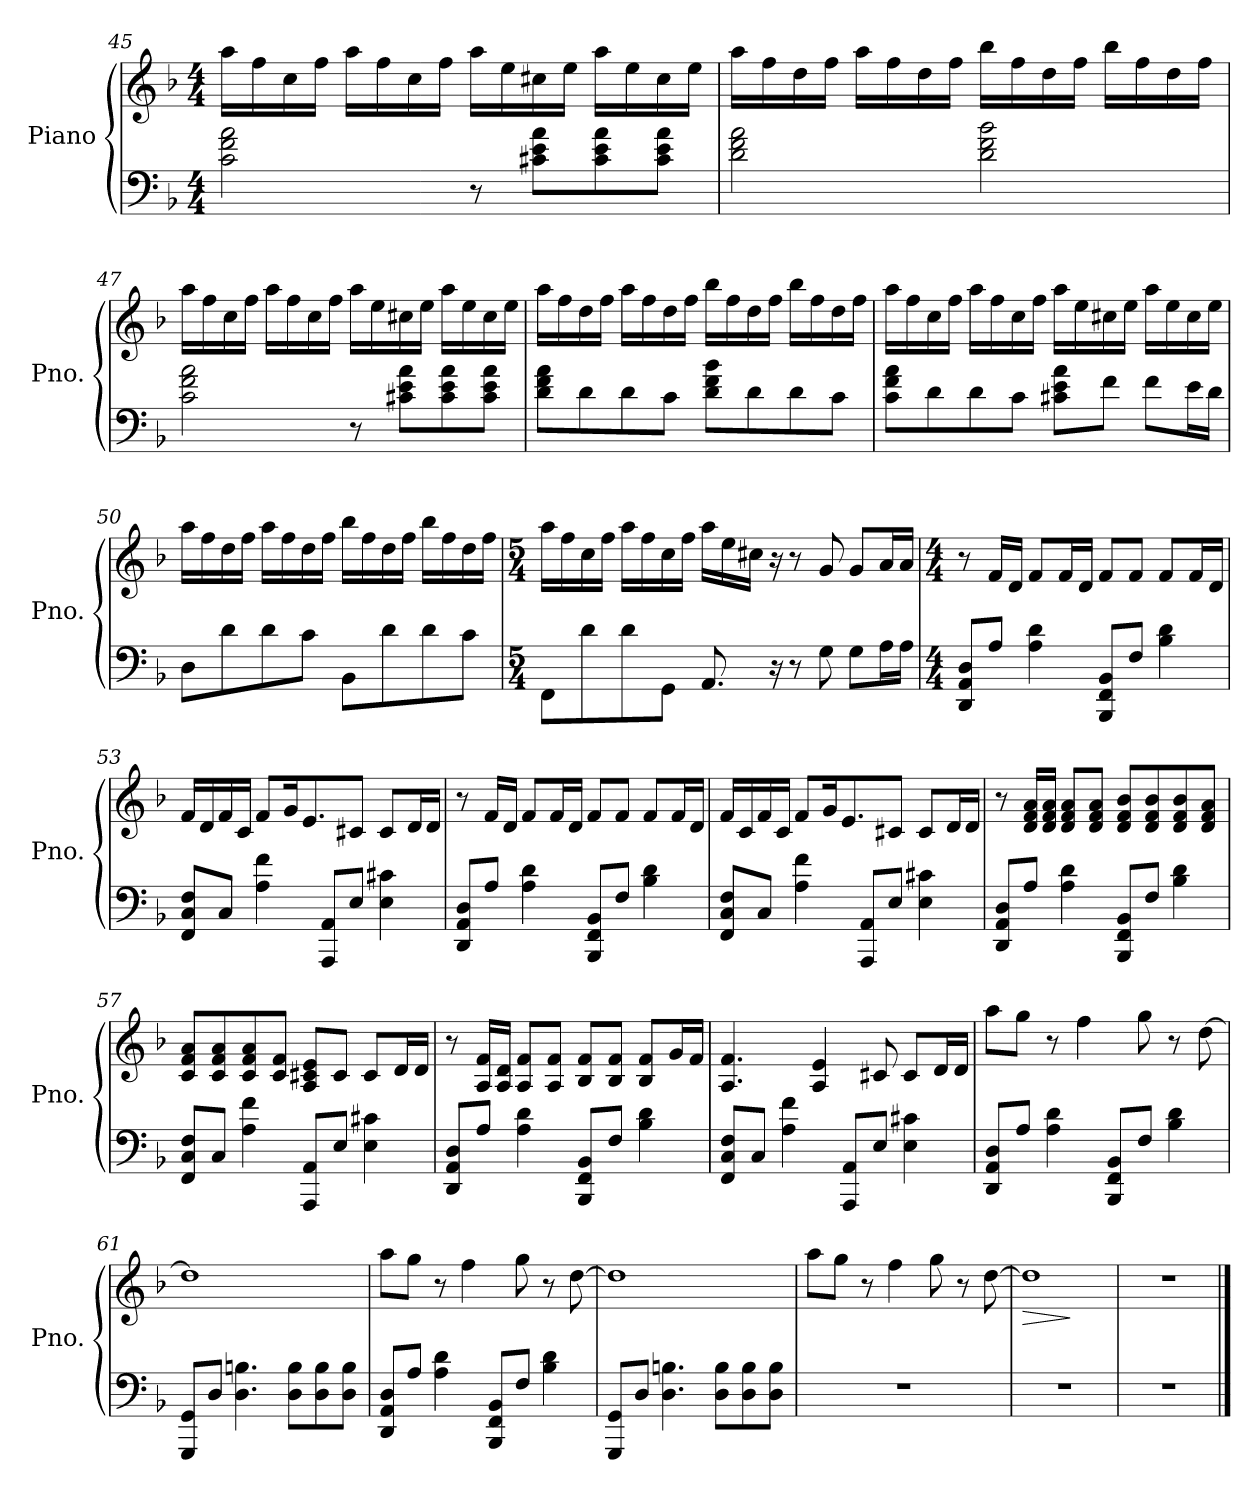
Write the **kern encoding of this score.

**kern	**kern	**dynam
*part1	*part1	*part1
*staff2	*staff1	*staff1/2
*I"Piano	*	*
*I'Pno.	*	*
*clefF4	*clefG2	*
*k[b-]	*k[b-]	*
*M4/4	*M4/4	*
=45	=45	=45
2c\ 2f\ 2a\	16aa\LL	.
.	16ff\	.
.	16cc\	.
.	16ff\JJ	.
.	16aa\LL	.
.	16ff\	.
.	16cc\	.
.	16ff\JJ	.
8r	16aa\LL	.
.	16ee\	.
8c#X\ 8e\ 8a\L	16cc#X\	.
.	16ee\JJ	.
8c#\ 8e\ 8a\	16aa\LL	.
.	16ee\	.
8c#\ 8e\ 8a\J	16cc#\	.
.	16ee\JJ	.
=46	=46	=46
2d\ 2f\ 2a\	16aa\LL	.
.	16ff\	.
.	16dd\	.
.	16ff\JJ	.
.	16aa\LL	.
.	16ff\	.
.	16dd\	.
.	16ff\JJ	.
2d\ 2f\ 2b-\	16bb-\LL	.
.	16ff\	.
.	16dd\	.
.	16ff\JJ	.
.	16bb-\LL	.
.	16ff\	.
.	16dd\	.
.	16ff\JJ	.
!!LO:LB:g=z
=47	=47	=47
2c\ 2f\ 2a\	16aa\LL	.
.	16ff\	.
.	16cc\	.
.	16ff\JJ	.
.	16aa\LL	.
.	16ff\	.
.	16cc\	.
.	16ff\JJ	.
8r	16aa\LL	.
.	16ee\	.
8c#X\ 8e\ 8a\L	16cc#X\	.
.	16ee\JJ	.
8c#\ 8e\ 8a\	16aa\LL	.
.	16ee\	.
8c#\ 8e\ 8a\J	16cc#\	.
.	16ee\JJ	.
=48	=48	=48
8d\ 8f\ 8a\L	16aa\LL	.
.	16ff\	.
8d\	16dd\	.
.	16ff\JJ	.
8d\	16aa\LL	.
.	16ff\	.
8c\J	16dd\	.
.	16ff\JJ	.
8d\ 8f\ 8b-\L	16bb-\LL	.
.	16ff\	.
8d\	16dd\	.
.	16ff\JJ	.
8d\	16bb-\LL	.
.	16ff\	.
8c\J	16dd\	.
.	16ff\JJ	.
!!LO:LB:g=z
=49	=49	=49
8c\ 8f\ 8a\L	16aa\LL	.
.	16ff\	.
8d\	16cc\	.
.	16ff\JJ	.
8d\	16aa\LL	.
.	16ff\	.
8c\J	16cc\	.
.	16ff\JJ	.
8c#X\ 8e\ 8a\L	16aa\LL	.
.	16ee\	.
8f\J	16cc#X\	.
.	16ee\JJ	.
8f\L	16aa\LL	.
.	16ee\	.
16e\L	16cc#\	.
16d\JJ	16ee\JJ	.
=50	=50	=50
8D\L	16aa\LL	.
.	16ff\	.
8d\	16dd\	.
.	16ff\JJ	.
8d\	16aa\LL	.
.	16ff\	.
8c\J	16dd\	.
.	16ff\JJ	.
8BB-\L	16bb-\LL	.
.	16ff\	.
8d\	16dd\	.
.	16ff\JJ	.
8d\	16bb-\LL	.
.	16ff\	.
8c\J	16dd\	.
.	16ff\JJ	.
!!LO:LB:g=z
=51	=51	=51
*M5/4	*M5/4	*
8FF\L	16aa\LL	.
.	16ff\	.
8d\	16cc\	.
.	16ff\JJ	.
8d\	16aa\LL	.
.	16ff\	.
8GG\J	16cc\	.
.	16ff\JJ	.
8.AA/	16aa\LL	.
.	16ee\	.
.	16cc#X\JJ	.
16r	16r	.
8r	8r	.
8G\	8g/	.
8G\L	8g/L	.
16A\L	16a/L	.
16A\JJ	16a/JJ	.
=52	=52	=52
*M4/4	*M4/4	*
8DD/ 8AA/ 8D/L	8r	.
8A/J	16f/LL	.
.	16d/JJ	.
4A\ 4d\	8f/L	.
.	16f/L	.
.	16d/JJ	.
8BBB-/ 8FF/ 8BB-/L	8f/L	.
8F/J	8f/J	.
4B-\ 4d\	8f/L	.
.	16f/L	.
.	16d/JJ	.
=53	=53	=53
8FF/ 8C/ 8F/L	16f/LL	.
.	16d/	.
8C/J	16f/	.
.	16c/JJ	.
4A\ 4f\	8f/L	.
.	16g/K	.
.	8.e/	.
8AAA/ 8AA/L	.	.
8E/J	8c#X/J	.
4E\ 4c#X\	8c#/L	.
.	16d/L	.
.	16d/JJ	.
!!LO:LB:g=z
=54	=54	=54
8DD/ 8AA/ 8D/L	8r	.
8A/J	16f/LL	.
.	16d/JJ	.
4A\ 4d\	8f/L	.
.	16f/L	.
.	16d/JJ	.
8BBB-/ 8FF/ 8BB-/L	8f/L	.
8F/J	8f/J	.
4B-\ 4d\	8f/L	.
.	16f/L	.
.	16d/JJ	.
=55	=55	=55
8FF/ 8C/ 8F/L	16f/LL	.
.	16c/	.
8C/J	16f/	.
.	16c/JJ	.
4A\ 4f\	8f/L	.
.	16g/K	.
.	8.e/	.
8AAA/ 8AA/L	.	.
8E/J	8c#X/J	.
4E\ 4c#X\	8c#/L	.
.	16d/L	.
.	16d/JJ	.
=56	=56	=56
8DD/ 8AA/ 8D/L	8r	.
8A/J	16d/ 16f/ 16a/LL	.
.	16d/ 16f/ 16a/JJ	.
4A\ 4d\	8d/ 8f/ 8a/L	.
.	8d/ 8f/ 8a/J	.
8BBB-/ 8FF/ 8BB-/L	8d/ 8f/ 8b-/L	.
8F/J	8d/ 8f/ 8b-/	.
4B-\ 4d\	8d/ 8f/ 8b-/	.
.	8d/ 8f/ 8a/J	.
=57	=57	=57
8FF/ 8C/ 8F/L	8c/ 8f/ 8a/L	.
8C/J	8c/ 8f/ 8a/	.
4A\ 4f\	8c/ 8f/ 8a/	.
.	8c/ 8f/J	.
8AAA/ 8AA/L	8A/ 8c#X/ 8e/L	.
8E/J	8c#/J	.
4E\ 4c#X\	8c#/L	.
.	16d/L	.
.	16d/JJ	.
!!LO:PB:g=z
=58	=58	=58
8DD/ 8AA/ 8D/L	8r	.
8A/J	16A/ 16f/LL	.
.	16A/ 16d/JJ	.
4A\ 4d\	8A/ 8f/L	.
.	8A/ 8f/J	.
8BBB-/ 8FF/ 8BB-/L	8B-/ 8f/L	.
8F/J	8B-/ 8f/J	.
4B-\ 4d\	8B-/ 8f/L	.
.	16g/L	.
.	16f/JJ	.
=59	=59	=59
8FF/ 8C/ 8F/L	4.A/ 4.f/	.
8C/J	.	.
4A\ 4f\	.	.
.	4A/ 4e/	.
8AAA/ 8AA/L	.	.
8E/J	8c#X/	.
4E\ 4c#X\	8c#/L	.
.	16d/L	.
.	16d/JJ	.
=60	=60	=60
8DD/ 8AA/ 8D/L	8aa\L	.
8A/J	8gg\J	.
4A\ 4d\	8r	.
.	4ff\	.
8BBB-/ 8FF/ 8BB-/L	.	.
8F/J	8gg\	.
4B-\ 4d\	8r	.
.	[8dd\	.
=61	=61	=61
8GGG/ 8GG/L	1dd]	.
8D/J	.	.
4.D\ 4.Bn\	.	.
8D\ 8B\L	.	.
8D\ 8B\	.	.
8D\ 8B\J	.	.
!!LO:LB:g=z
=62	=62	=62
8DD/ 8AA/ 8D/L	8aa\L	.
8A/J	8gg\J	.
4A\ 4d\	8r	.
.	4ff\	.
8BBB-/ 8FF/ 8BB-/L	.	.
8F/J	8gg\	.
4B-\ 4d\	8r	.
.	[8dd\	.
=63	=63	=63
8GGG/ 8GG/L	1dd]	.
8D/J	.	.
4.D\ 4.Bn\	.	.
8D\ 8B\L	.	.
8D\ 8B\	.	.
8D\ 8B\J	.	.
=64	=64	=64
1r	8aa\L	.
.	8gg\J	.
.	8r	.
.	4ff\	.
.	8gg\	.
.	8r	.
.	[8dd\	.
=65	=65	=65
!	!	!LO:HP:b
1r	1dd]	>
.	.	]
=66	=66	=66
1r	1r	.
==	==	==
*-	*-	*-
